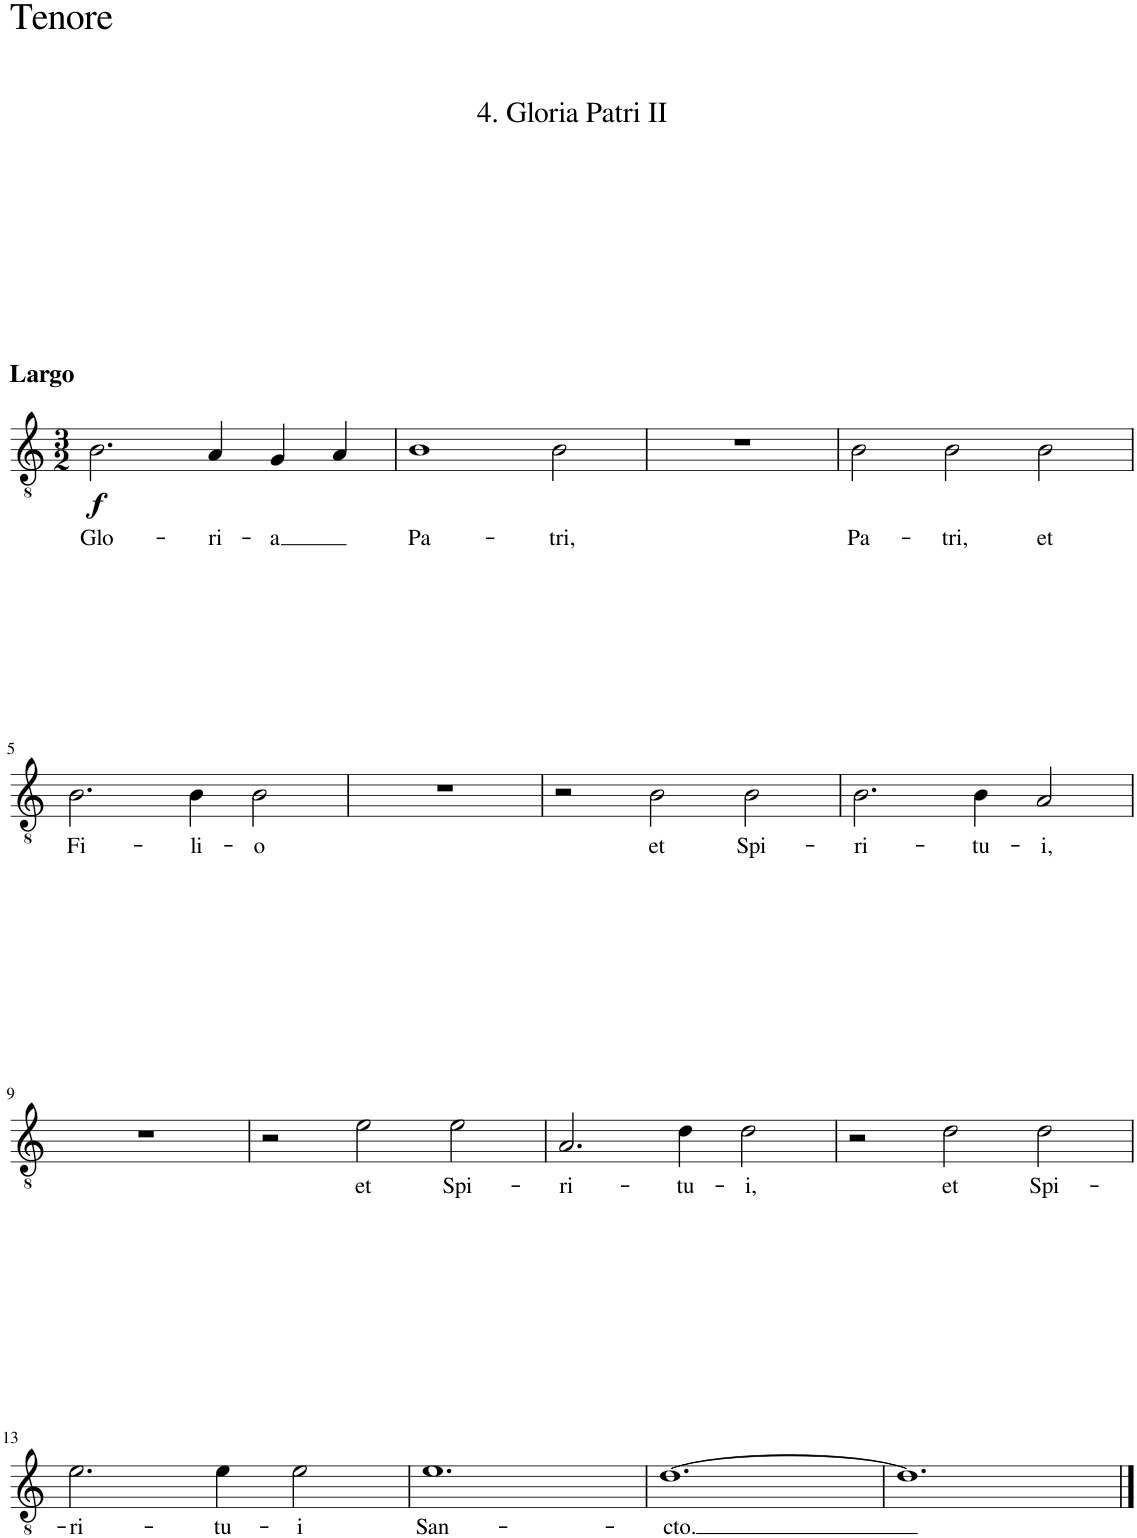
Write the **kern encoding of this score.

**kern	**text	**dynam
*part1	*part1	*part1
*staff1	*staff1	*staff1
*I"Tenore	*	*
*clefGv2	*	*
*k[]	*	*
*M3/2	*	*
=1	=1	=1
!LO:TX:a:B:t=Largo	!	!
!	!LO:LY:b	!LO:DY:b
2.B\	Glo-	f
!	!LO:LY:b	!
4A/	-ri-	.
!	!LO:LY:b	!
4G/	-a	.
4A/	.	.
=2	=2	=2
!	!LO:LY:b	!
1B	Pa-	.
!	!LO:LY:b	!
2B\	-tri,	.
=3	=3	=3
1.r	.	.
=4	=4	=4
!	!LO:LY:b	!
2B\	Pa-	.
!	!LO:LY:b	!
2B\	-tri,	.
!	!LO:LY:b	!
2B\	et	.
!!LO:LB:g=z
=5	=5	=5
!	!LO:LY:b	!
2.B\	Fi-	.
!	!LO:LY:b	!
4B\	-li-	.
!	!LO:LY:b	!
2B\	-o	.
=6	=6	=6
1.r	.	.
=7	=7	=7
2r	.	.
!	!LO:LY:b	!
2B\	et	.
!	!LO:LY:b	!
2B\	Spi-	.
=8	=8	=8
!	!LO:LY:b	!
2.B\	-ri-	.
!	!LO:LY:b	!
4B\	-tu-	.
!	!LO:LY:b	!
2A/	-i,	.
!!LO:LB:g=z
=9	=9	=9
1.r	.	.
=10	=10	=10
2r	.	.
!	!LO:LY:b	!
2e\	et	.
!	!LO:LY:b	!
2e\	Spi-	.
=11	=11	=11
!	!LO:LY:b	!
2.A/	-ri-	.
!	!LO:LY:b	!
4d\	-tu-	.
!	!LO:LY:b	!
2d\	-i,	.
=12	=12	=12
2r	.	.
!	!LO:LY:b	!
2d\	et	.
!	!LO:LY:b	!
2d\	Spi-	.
!!LO:LB:g=z
=13	=13	=13
!	!LO:LY:b	!
2.e\	-ri-	.
!	!LO:LY:b	!
4e\	-tu-	.
!	!LO:LY:b	!
2e\	-i	.
=14	=14	=14
!	!LO:LY:b	!
1.e	San-	.
=15	=15	=15
!	!LO:LY:b	!
[1.d	cto.	.
=16	=16	=16
1.d]	.	.
==	==	==
*-	*-	*-
